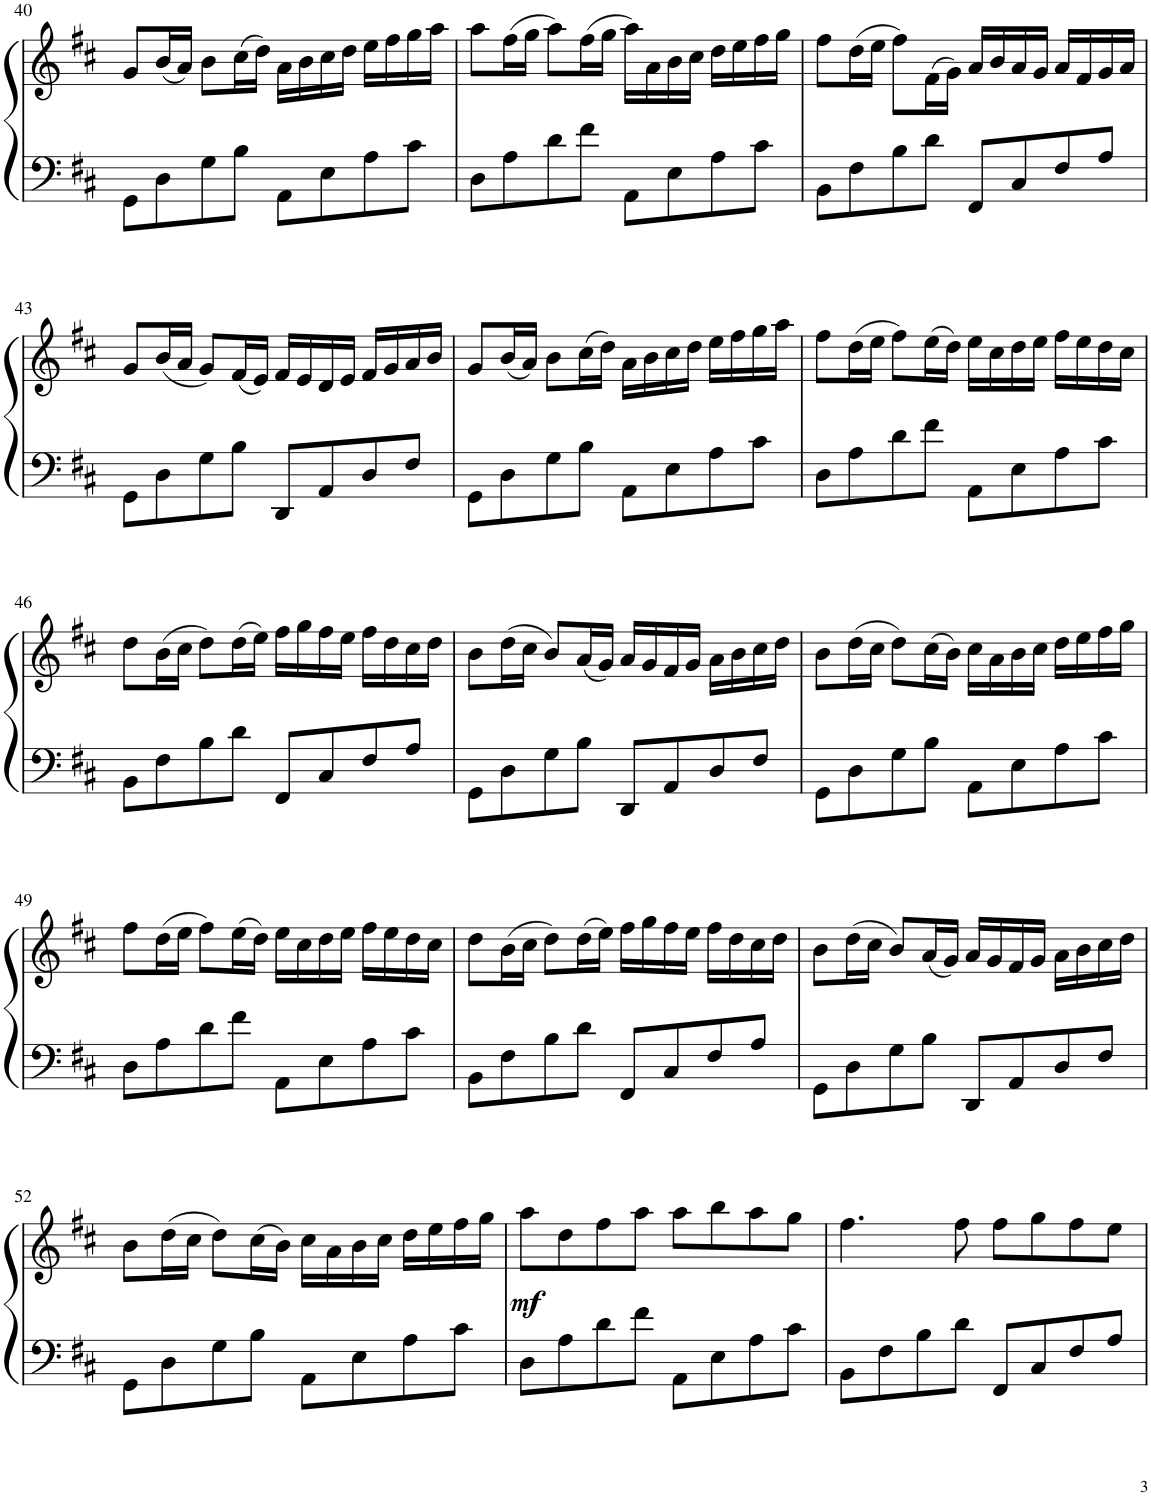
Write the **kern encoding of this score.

**kern	**kern	**dynam
*part1	*part1	*part1
*staff2	*staff1	*staff1/2
*I"Piano	*	*
*I'Pno.	*	*
!!LO:PB:g=z
*clefF4	*clefG2	*
*k[f#c#]	*k[f#c#]	*
*M4/4	*M4/4	*
=40	=40	=40
8GG\L	8g/L	.
8D\	(16b/L	.
.	16a/JJ)	.
8G\	8b\L	.
8B\J	(16cc#\L	.
.	16dd\JJ)	.
8AA\L	16a\LL	.
.	16b\	.
8E\	16cc#\	.
.	16dd\JJ	.
8A\	16ee\LL	.
.	16ff#\	.
8c#\J	16gg\	.
.	16aa\JJ	.
=41	=41	=41
8D\L	8aa\L	.
8A\	(16ff#\L	.
.	16gg\JJ	.
8d\	8aa\L)	.
8f#\J	(16ff#\L	.
.	16gg\JJ	.
8AA\L	16aa\LL)	.
.	16a\	.
8E\	16b\	.
.	16cc#\JJ	.
8A\	16dd\LL	.
.	16ee\	.
8c#\J	16ff#\	.
.	16gg\JJ	.
=42	=42	=42
8BB\L	8ff#\L	.
8F#\	(16dd\L	.
.	16ee\JJ	.
8B\	8ff#\L)	.
8d\J	(16f#\L	.
.	16g\JJ)	.
8FF#/L	16a/LL	.
.	16b/	.
8C#/	16a/	.
.	16g/JJ	.
8F#/	16a/LL	.
.	16f#/	.
8A/J	16g/	.
.	16a/JJ	.
!!LO:LB:g=z
=43	=43	=43
8GG\L	8g/L	.
8D\	(16b/L	.
.	16a/JJ	.
8G\	8g/L)	.
8B\J	(16f#/L	.
.	16e/JJ)	.
8DD/L	16f#/LL	.
.	16e/	.
8AA/	16d/	.
.	16e/JJ	.
8D/	16f#/LL	.
.	16g/	.
8F#/J	16a/	.
.	16b/JJ	.
=44	=44	=44
8GG\L	8g/L	.
8D\	(16b/L	.
.	16a/JJ)	.
8G\	8b\L	.
8B\J	(16cc#\L	.
.	16dd\JJ)	.
8AA\L	16a\LL	.
.	16b\	.
8E\	16cc#\	.
.	16dd\JJ	.
8A\	16ee\LL	.
.	16ff#\	.
8c#\J	16gg\	.
.	16aa\JJ	.
=45	=45	=45
8D\L	8ff#\L	.
8A\	(16dd\L	.
.	16ee\JJ	.
8d\	8ff#\L)	.
8f#\J	(16ee\L	.
.	16dd\JJ)	.
8AA\L	16ee\LL	.
.	16cc#\	.
8E\	16dd\	.
.	16ee\JJ	.
8A\	16ff#\LL	.
.	16ee\	.
8c#\J	16dd\	.
.	16cc#\JJ	.
!!LO:LB:g=z
=46	=46	=46
8BB\L	8dd\L	.
8F#\	(16b\L	.
.	16cc#\JJ	.
8B\	8dd\L)	.
8d\J	(16dd\L	.
.	16ee\JJ)	.
8FF#/L	16ff#\LL	.
.	16gg\	.
8C#/	16ff#\	.
.	16ee\JJ	.
8F#/	16ff#\LL	.
.	16dd\	.
8A/J	16cc#\	.
.	16dd\JJ	.
=47	=47	=47
8GG\L	8b\L	.
8D\	(16dd\L	.
.	16cc#\JJ	.
8G\	8b/L)	.
8B\J	(16a/L	.
.	16g/JJ)	.
8DD/L	16a/LL	.
.	16g/	.
8AA/	16f#/	.
.	16g/JJ	.
8D/	16a\LL	.
.	16b\	.
8F#/J	16cc#\	.
.	16dd\JJ	.
=48	=48	=48
8GG\L	8b\L	.
8D\	(16dd\L	.
.	16cc#\JJ	.
8G\	8dd\L)	.
8B\J	(16cc#\L	.
.	16b\JJ)	.
8AA\L	16cc#\LL	.
.	16a\	.
8E\	16b\	.
.	16cc#\JJ	.
8A\	16dd\LL	.
.	16ee\	.
8c#\J	16ff#\	.
.	16gg\JJ	.
!!LO:LB:g=z
=49	=49	=49
8D\L	8ff#\L	.
8A\	(16dd\L	.
.	16ee\JJ	.
8d\	8ff#\L)	.
8f#\J	(16ee\L	.
.	16dd\JJ)	.
8AA\L	16ee\LL	.
.	16cc#\	.
8E\	16dd\	.
.	16ee\JJ	.
8A\	16ff#\LL	.
.	16ee\	.
8c#\J	16dd\	.
.	16cc#\JJ	.
=50	=50	=50
8BB\L	8dd\L	.
8F#\	(16b\L	.
.	16cc#\JJ	.
8B\	8dd\L)	.
8d\J	(16dd\L	.
.	16ee\JJ)	.
8FF#/L	16ff#\LL	.
.	16gg\	.
8C#/	16ff#\	.
.	16ee\JJ	.
8F#/	16ff#\LL	.
.	16dd\	.
8A/J	16cc#\	.
.	16dd\JJ	.
=51	=51	=51
8GG\L	8b\L	.
8D\	(16dd\L	.
.	16cc#\JJ	.
8G\	8b/L)	.
8B\J	(16a/L	.
.	16g/JJ)	.
8DD/L	16a/LL	.
.	16g/	.
8AA/	16f#/	.
.	16g/JJ	.
8D/	16a\LL	.
.	16b\	.
8F#/J	16cc#\	.
.	16dd\JJ	.
!!LO:LB:g=z
=52	=52	=52
8GG\L	8b\L	.
8D\	(16dd\L	.
.	16cc#\JJ	.
8G\	8dd\L)	.
8B\J	(16cc#\L	.
.	16b\JJ)	.
8AA\L	16cc#\LL	.
.	16a\	.
8E\	16b\	.
.	16cc#\JJ	.
8A\	16dd\LL	.
.	16ee\	.
8c#\J	16ff#\	.
.	16gg\JJ	.
=53	=53	=53
!	!	!LO:DY:a=2
8D\L	8aa\L	mf
8A\	8dd\	.
8d\	8ff#\	.
8f#\J	8aa\J	.
8AA\L	8aa\L	.
8E\	8bb\	.
8A\	8aa\	.
8c#\J	8gg\J	.
=54	=54	=54
8BB\L	4.ff#\	.
8F#\	.	.
8B\	.	.
8d\J	8ff#\	.
8FF#/L	8ff#\L	.
8C#/	8gg\	.
8F#/	8ff#\	.
8A/J	8ee\J	.
=	=	=
*-	*-	*-
